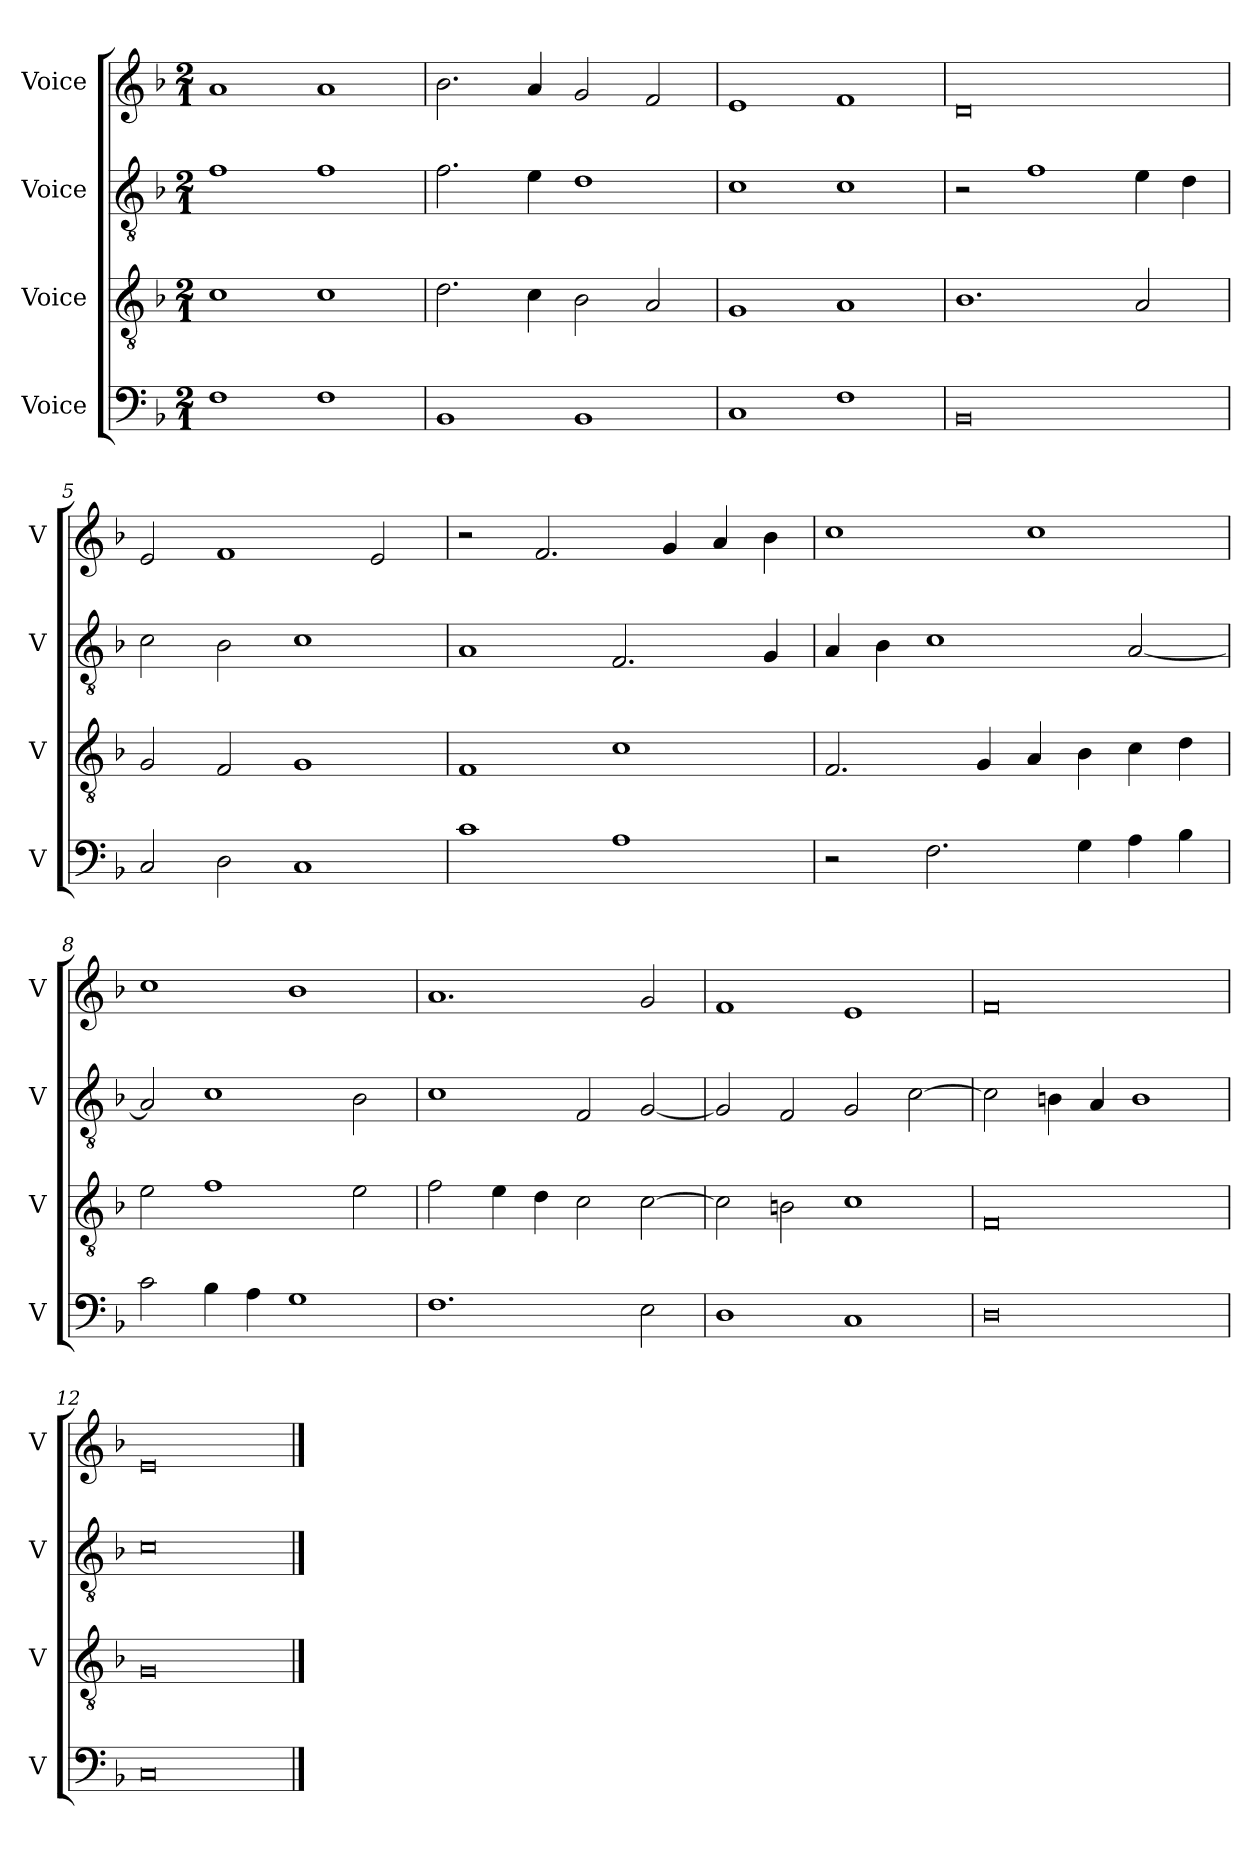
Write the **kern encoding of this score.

**kern	**kern	**kern	**kern
*part4	*part3	*part2	*part1
*staff4	*staff3	*staff2	*staff1
*I"Voice	*I"Voice	*I"Voice	*I"Voice
*I'V	*I'V	*I'V	*I'V
*clefF4	*clefGv2	*clefGv2	*clefG2
*k[b-]	*k[b-]	*k[b-]	*k[b-]
*M2/1	*M2/1	*M2/1	*M2/1
=1	=1	=1	=1
1F	1c	1f	1a
1F	1c	1f	1a
=2	=2	=2	=2
1BB-	2.d\	2.f\	2.b-\
.	4c\	4e\	4a/
1BB-	2B-\	1d	2g/
.	2A/	.	2f/
=3	=3	=3	=3
1C	1G	1c	1e
1F	1A	1c	1f
=4	=4	=4	=4
0BB-	1.B-	2r	0d
.	.	1f	.
.	2A/	4e\	.
.	.	4d\	.
!!LO:LB:g=z
=5	=5	=5	=5
2C/	2G/	2c\	2e/
2D\	2F/	2B-\	1f
1C	1G	1c	.
.	.	.	2e/
=6	=6	=6	=6
1c	1F	1A	2r
.	.	.	2.f/
1A	1c	2.F/	.
.	.	.	4g/
.	.	.	4a/
.	.	4G/	4b-\
=7	=7	=7	=7
2r	2.F/	4A/	1cc
.	.	4B-\	.
2.F\	.	1c	.
.	4G/	.	.
.	4A/	.	1cc
4G\	4B-\	.	.
4A\	4c\	[2A/	.
4B-\	4d\	.	.
!!LO:LB:g=z
=8	=8	=8	=8
2c\	2e\	2A/]	1cc
4B-\	1f	1c	.
4A\	.	.	.
1G	.	.	1b-
.	2e\	2B-\	.
=9	=9	=9	=9
1.F	2f\	1c	1.a
.	4e\	.	.
.	4d\	.	.
.	2c\	2F/	.
2E\	[2c\	[2G/	2g/
=10	=10	=10	=10
1D	2c\]	2G/]	1f
.	2Bn\	2F/	.
1C	1c	2G/	1e
.	.	[2c\	.
=11	=11	=11	=11
0D	0F	2c\]	0f
.	.	4Bn\	.
.	.	4A/	.
.	.	1B	.
!!LO:PB:g=z
=12	=12	=12	=12
0C	0G	0c	0e
==	==	==	==
*-	*-	*-	*-
